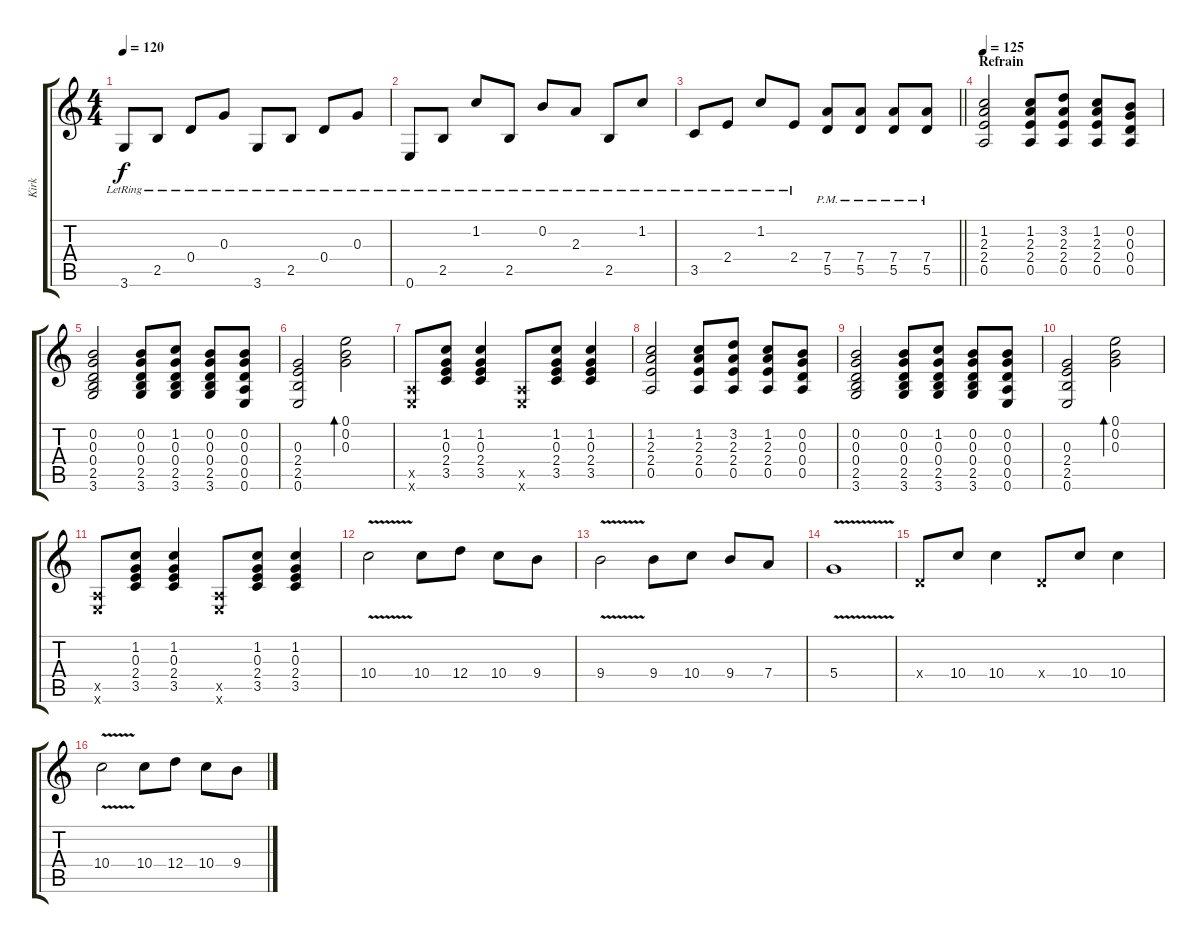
\track ("Kirk" "Kirk") {instrument acousticguitarsteel}
\staff {score tabs}
\tuning (E4 B3 G3 D3 A2 E2) {hide}
\ts (4 4)
\tempo 120
\clef g2
\ks c
3.6{lr}.8{dy f} 2.5{lr}.8 0.4{lr}.8 0.3{lr}.8 3.6{lr}.8 2.5{lr}.8 0.4{lr}.8 0.3{lr}.8 |
0.6{lr}.8 2.5{lr}.8 1.2{lr}.8 2.5{lr}.8 0.2{lr}.8 2.3{lr}.8 2.5{lr}.8 1.2{lr}.8 |
\barLineRight lightlight
3.5{lr}.8 2.4{lr}.8 1.2{lr}.8 2.4{lr}.8 (7.4{pm} 5.5{pm}).8 (7.4{pm} 5.5{pm}).8 (7.4{pm} 5.5{pm}).8 (7.4{pm} 5.5{pm}).8 |
\section ("" "Refrain")
\tempo 125
(1.2 2.3 2.4 0.5).2 (1.2 2.3 2.4 0.5).8 (3.2 2.3 2.4 0.5).8 (1.2 2.3 2.4 0.5).8 (0.2 0.3 0.4 0.5).8 |
(0.2 0.3 0.4 2.5 3.6).2 (0.2 0.3 0.4 2.5 3.6).8 (1.2 0.3 0.4 2.5 3.6).8 (0.2 0.3 0.4 2.5 3.6).8 (0.2 0.3 0.4 0.5 0.6).8 |
(0.3 2.4 2.5 0.6).2 (0.1 0.2 0.3).2{bd 240} |
(0.5{x} 0.6{x}).8 (1.2 0.3 2.4 3.5).8 (1.2 0.3 2.4 3.5).4 (0.5{x} 0.6{x}).8 (1.2 0.3 2.4 3.5).8 (1.2 0.3 2.4 3.5).4 |
(1.2 2.3 2.4 0.5).2 (1.2 2.3 2.4 0.5).8 (3.2 2.3 2.4 0.5).8 (1.2 2.3 2.4 0.5).8 (0.2 0.3 0.4 0.5).8 |
(0.2 0.3 0.4 2.5 3.6).2 (0.2 0.3 0.4 2.5 3.6).8 (1.2 0.3 0.4 2.5 3.6).8 (0.2 0.3 0.4 2.5 3.6).8 (0.2 0.3 0.4 0.5 0.6).8 |
(0.3 2.4 2.5 0.6).2 (0.1 0.2 0.3).2{bd 240} |
(0.5{x} 0.6{x}).8 (1.2 0.3 2.4 3.5).8 (1.2 0.3 2.4 3.5).4 (0.5{x} 0.6{x}).8 (1.2 0.3 2.4 3.5).8 (1.2 0.3 2.4 3.5).4 |
10.4{v}.2 10.4.8 12.4.8 10.4.8 9.4.8 |
9.4{v}.2 9.4.8 10.4.8 9.4.8 7.4.8 |
5.4{v}.1 |
0.4{x}.8 10.4.8 10.4.4 0.4{x}.8 10.4.8 10.4.4 |
10.4{v}.2 10.4.8 12.4.8 10.4.8 9.4.8
